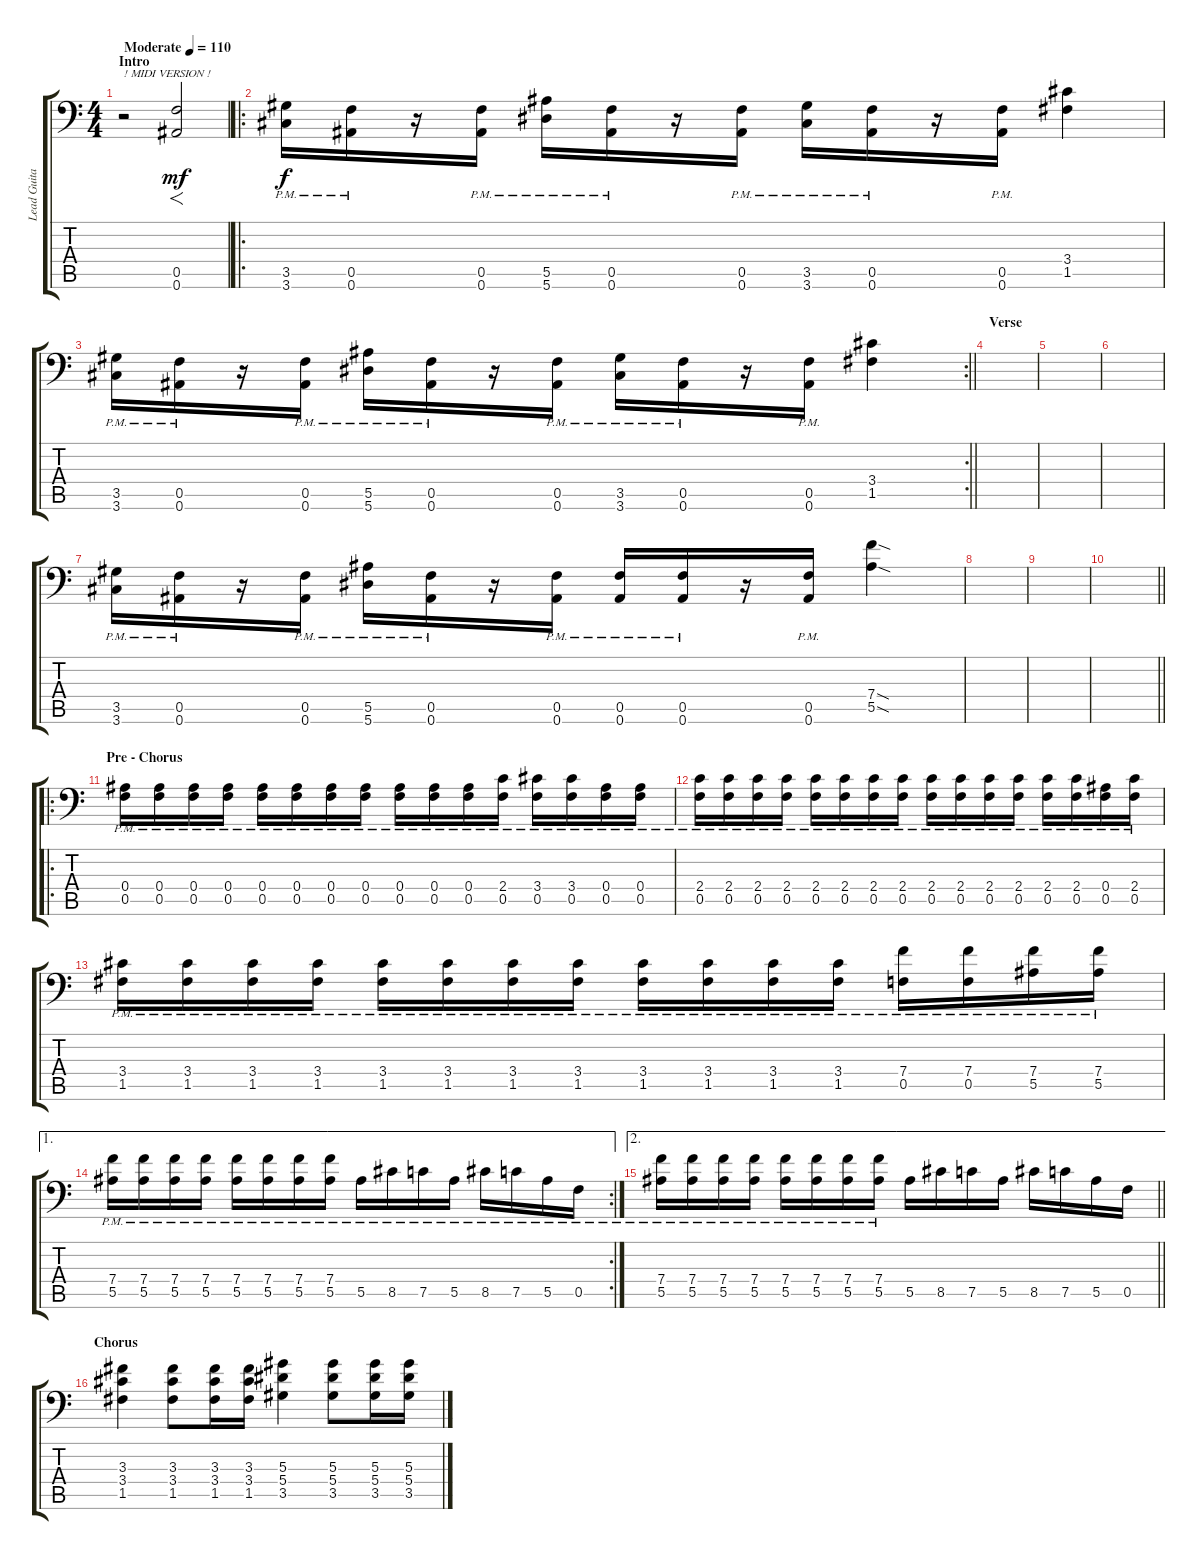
\track ("Lead Guitar/Solo" "Lead Guita") {instrument distortionguitar}
\staff {score tabs}
\tuning (C4 G3 Eb3 Bb2 F2 Bb1) {hide}
\ts (4 4)
\section ("" "Intro")
\tempo (110 "Moderate")
\clef f4
\ks c
r.2{txt "! MIDI VERSION !" dy mf instrument distortionguitar} (0.5 0.6).2{f} |
\ro
(3.5{pm} 3.6{pm}).16{dy f} (0.5{pm} 0.6{pm}).16 r.16 (0.5{pm} 0.6{pm}).16 (5.5{pm} 5.6{pm}).16 (0.5{pm} 0.6{pm}).16 r.16 (0.5{pm} 0.6{pm}).16 (3.5{pm} 3.6{pm}).16 (0.5{pm} 0.6{pm}).16 r.16 (0.5{pm} 0.6{pm}).16 (3.4 1.5).4 |
\rc 2
\barLineRight lightlight
(3.5{pm} 3.6{pm}).16 (0.5{pm} 0.6{pm}).16 r.16 (0.5{pm} 0.6{pm}).16 (5.5{pm} 5.6{pm}).16 (0.5{pm} 0.6{pm}).16 r.16 (0.5{pm} 0.6{pm}).16 (3.5{pm} 3.6{pm}).16 (0.5{pm} 0.6{pm}).16 r.16 (0.5{pm} 0.6{pm}).16 (3.4 1.5).4 |
\section ("" "Verse")
|
|
|
(3.5{pm} 3.6{pm}).16 (0.5{pm} 0.6{pm}).16 r.16 (0.5{pm} 0.6{pm}).16 (5.5{pm} 5.6{pm}).16 (0.5{pm} 0.6{pm}).16 r.16 (0.5{pm} 0.6{pm}).16 (0.5{pm} 0.6{pm}).16 (0.5{pm} 0.6{pm}).16 r.16 (0.5{pm} 0.6{pm}).16 (7.4{sod} 5.5{sod}).4 |
|
|
\barLineRight lightlight
|
\ro
\section ("" "Pre - Chorus")
(0.4{pm} 0.5{pm}).16 (0.4{pm} 0.5{pm}).16 (0.4{pm} 0.5{pm}).16 (0.4{pm} 0.5{pm}).16 (0.4{pm} 0.5{pm}).16 (0.4{pm} 0.5{pm}).16 (0.4{pm} 0.5{pm}).16 (0.4{pm} 0.5{pm}).16 (0.4{pm} 0.5{pm}).16 (0.4{pm} 0.5{pm}).16 (0.4{pm} 0.5{pm}).16 (2.4{pm} 0.5{pm}).16 (3.4{pm} 0.5{pm}).16 (3.4{pm} 0.5{pm}).16 (0.4{pm} 0.5{pm}).16 (0.4{pm} 0.5{pm}).16 |
(2.4{pm} 0.5{pm}).16 (2.4{pm} 0.5{pm}).16 (2.4{pm} 0.5{pm}).16 (2.4{pm} 0.5{pm}).16 (2.4{pm} 0.5{pm}).16 (2.4{pm} 0.5{pm}).16 (2.4{pm} 0.5{pm}).16 (2.4{pm} 0.5{pm}).16 (2.4{pm} 0.5{pm}).16 (2.4{pm} 0.5{pm}).16 (2.4{pm} 0.5{pm}).16 (2.4{pm} 0.5{pm}).16 (2.4{pm} 0.5{pm}).16 (2.4{pm} 0.5{pm}).16 (0.4{pm} 0.5{pm}).16 (2.4{pm} 0.5{pm}).16 |
(3.4{pm} 1.5{pm}).16 (3.4{pm} 1.5{pm}).16 (3.4{pm} 1.5{pm}).16 (3.4{pm} 1.5{pm}).16 (3.4{pm} 1.5{pm}).16 (3.4{pm} 1.5{pm}).16 (3.4{pm} 1.5{pm}).16 (3.4{pm} 1.5{pm}).16 (3.4{pm} 1.5{pm}).16 (3.4{pm} 1.5{pm}).16 (3.4{pm} 1.5{pm}).16 (3.4{pm} 1.5{pm}).16 (7.4{pm} 0.5{pm}).16 (7.4{pm} 0.5{pm}).16 (7.4{pm} 5.5{pm}).16 (7.4{pm} 5.5{pm}).16 |
\ae 1
\rc 2
(7.4{pm} 5.5{pm}).16 (7.4{pm} 5.5{pm}).16 (7.4{pm} 5.5{pm}).16 (7.4{pm} 5.5{pm}).16 (7.4{pm} 5.5{pm}).16 (7.4{pm} 5.5{pm}).16 (7.4{pm} 5.5{pm}).16 (7.4{pm} 5.5{pm}).16 5.5{pm}.16 8.5{pm}.16 7.5{pm}.16 5.5{pm}.16 8.5{pm}.16 7.5{pm}.16 5.5{pm}.16 0.5{pm}.16 |
\ae 2
\barLineRight lightlight
(7.4{pm} 5.5{pm}).16 (7.4{pm} 5.5{pm}).16 (7.4{pm} 5.5{pm}).16 (7.4{pm} 5.5{pm}).16 (7.4{pm} 5.5{pm}).16 (7.4{pm} 5.5{pm}).16 (7.4{pm} 5.5{pm}).16 (7.4{pm} 5.5{pm}).16 5.5.16 8.5.16 7.5.16 5.5.16 8.5.16 7.5.16 5.5.16 0.5.16 |
\section ("" "Chorus")
(3.3 3.4 1.5).4 (3.3 3.4 1.5).8 (3.3 3.4 1.5).16 (3.3 3.4 1.5).16 (5.3 5.4 3.5).4 (5.3 5.4 3.5).8 (5.3 5.4 3.5).16 (5.3 5.4 3.5).16
